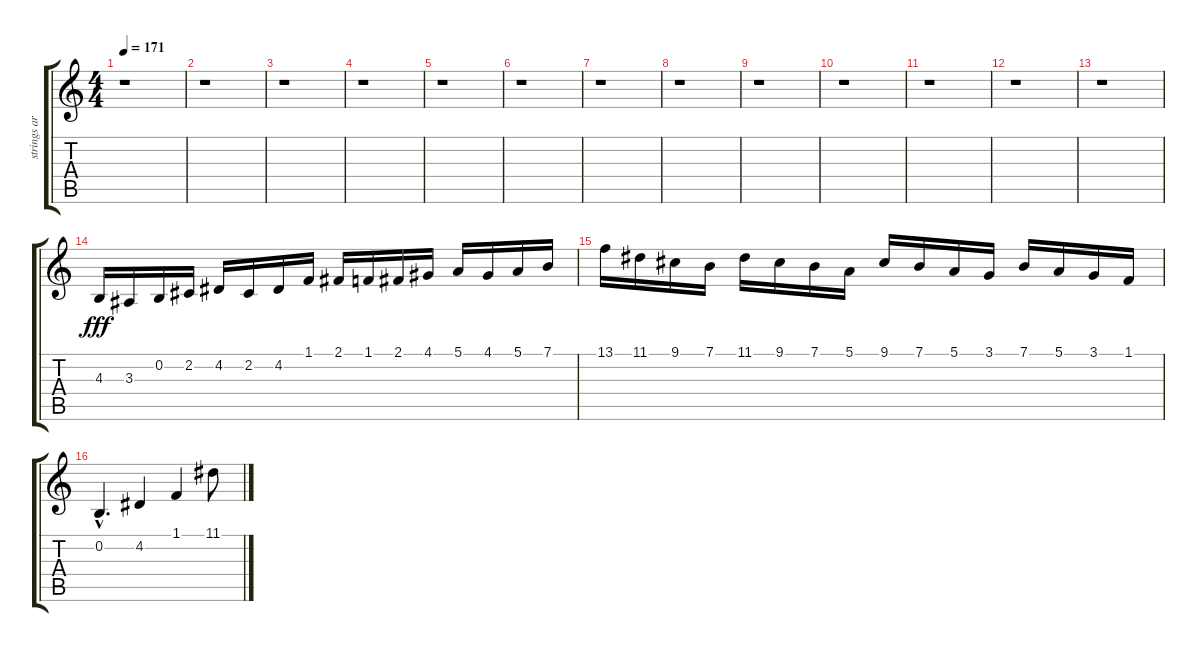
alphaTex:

\track ("strings arco" "strings ar") {instrument stringensemble1}
\staff {score tabs}
\tuning (E4 B3 G3 D3 A2 E2) {hide}
\ts (4 4)
\tempo 171
\clef g2
\ks c
r.1{dy fff instrument stringensemble1} |
r.1 |
r.1 |
r.1 |
r.1 |
r.1 |
r.1 |
r.1 |
r.1 |
r.1 |
r.1 |
r.1 |
r.1 |
4.3.16 3.3.16 0.2.16 2.2.16 4.2.16 2.2.16 4.2.16 1.1.16 2.1.16 1.1.16 2.1.16 4.1.16 5.1.16 4.1.16 5.1.16 7.1.16 |
13.1.16 11.1.16 9.1.16 7.1.16 11.1.16 9.1.16 7.1.16 5.1.16 9.1.16 7.1.16 5.1.16 3.1.16 7.1.16 5.1.16 3.1.16 1.1.16 |
0.2{hac}.4{d} 4.2.4 1.1.4 11.1.8
